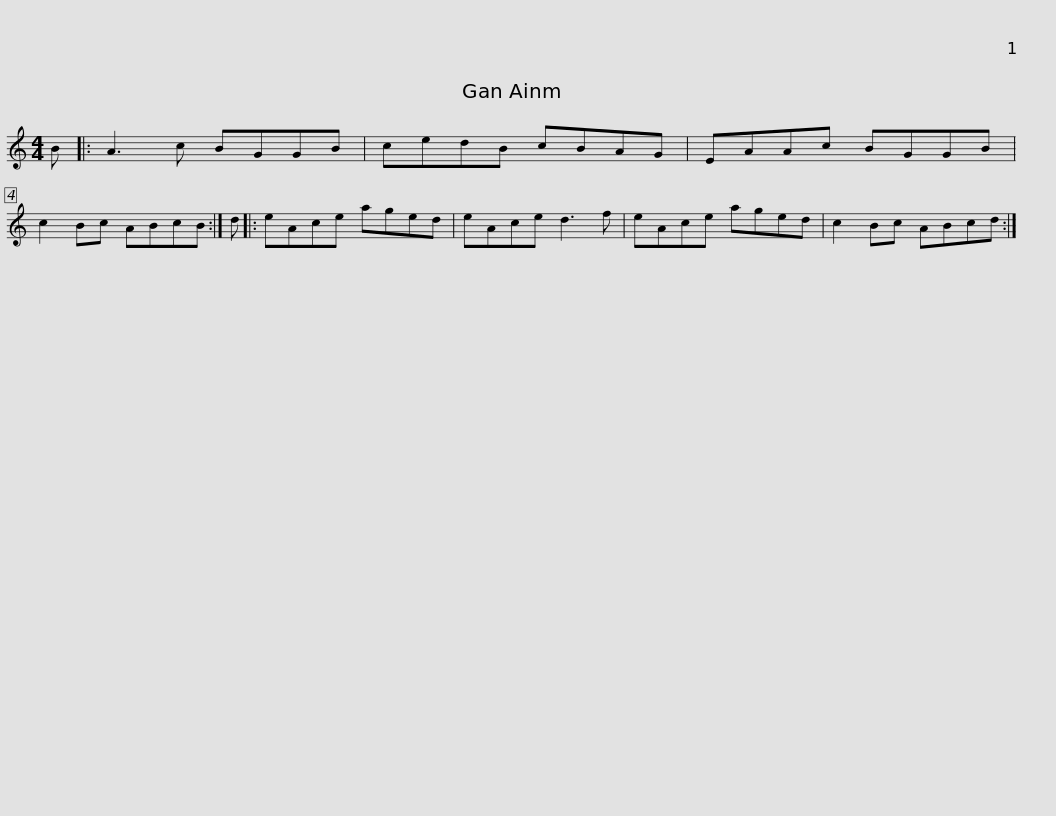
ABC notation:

X:1
L:1/8
M:4/4
I:linebreak $
K:C
V:1 treble
V:1
 B |: A3 c BGGB | cedB cBAG | EAAc BGGB | c2 Bc ABcB :| %5
 d |: eAce aged |$ eAce d3 f | eAce aged | c2 Bc ABcd :| %10
